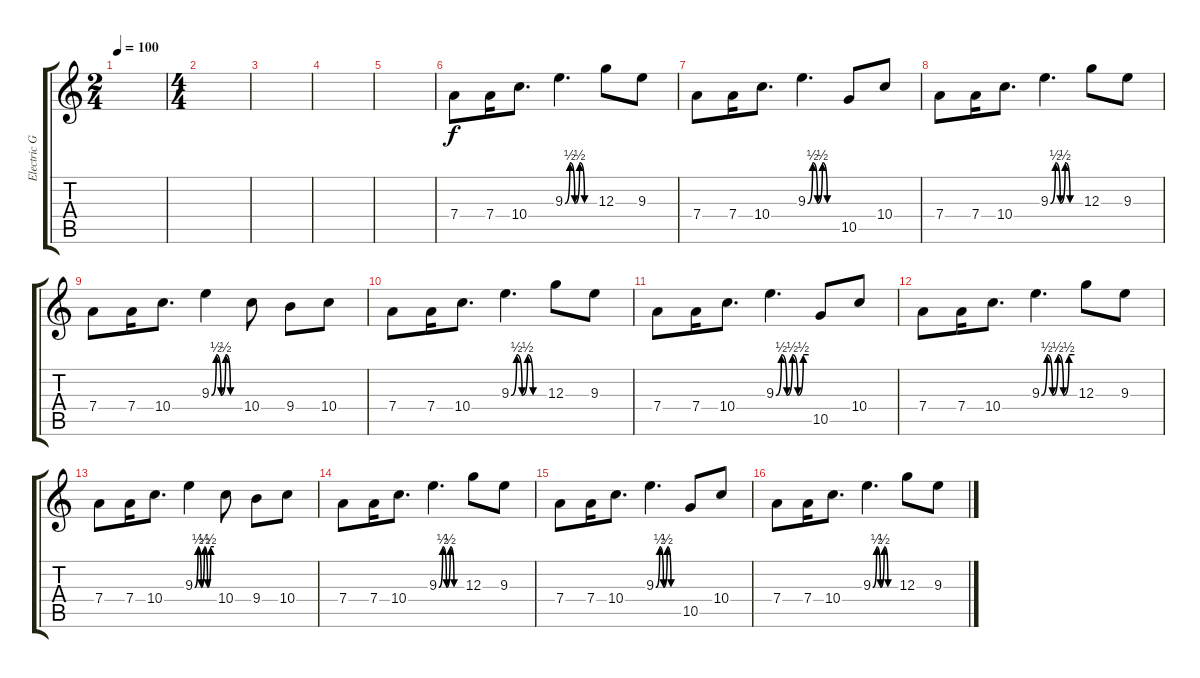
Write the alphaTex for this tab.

\track ("Electric Guitar" "Electric G") {instrument electricguitarclean}
\staff {score tabs}
\tuning (E4 B3 G3 D3 A2 E2) {hide}
\ts (2 4)
\tempo 100
\clef g2
\ks c
|
\ts (4 4)
|
|
|
|
7.4.8 7.4.16 10.4.8{d} 9.3{be (custom 0 0 10 2 20 0 30 2 40 0 60 0)}.4{d} 12.3.8 9.3.8 |
7.4.8 7.4.16 10.4.8{d} 9.3{be (custom 0 0 10 2 20 0 30 2 40 0 60 0)}.4{d} 10.5.8 10.4.8 |
7.4.8 7.4.16 10.4.8{d} 9.3{be (custom 0 0 10 2 20 0 30 2 40 0 60 0)}.4{d} 12.3.8 9.3.8 |
7.4.8 7.4.16 10.4.8{d} 9.3{be (custom 0 0 10 2 20 0 30 2 40 0 60 0)}.4 10.4.8 9.4.8 10.4.8 |
7.4.8 7.4.16 10.4.8{d} 9.3{be (custom 0 0 10 2 20 0 30 2 40 0 60 0)}.4{d} 12.3.8 9.3.8 |
7.4.8 7.4.16 10.4.8{d} 9.3{be (custom 0 0 10 2 20 0 30 2 40 0 50 2 60 2)}.4{d} 10.5.8 10.4.8 |
7.4.8 7.4.16 10.4.8{d} 9.3{be (custom 0 0 10 2 20 0 30 2 40 0 50 2 60 2)}.4{d} 12.3.8 9.3.8 |
7.4.8 7.4.16 10.4.8{d} 9.3{be (custom 0 0 10 2 20 0 30 2 40 0 50 2 60 2)}.4 10.4.8 9.4.8 10.4.8 |
7.4.8 7.4.16 10.4.8{d} 9.3{be (custom 0 0 10 2 20 0 30 2 40 0 60 0)}.4{d} 12.3.8 9.3.8 |
7.4.8 7.4.16 10.4.8{d} 9.3{be (custom 0 0 10 2 20 0 30 2 40 0 60 0)}.4{d} 10.5.8 10.4.8 |
7.4.8 7.4.16 10.4.8{d} 9.3{be (custom 0 0 10 2 20 0 30 2 40 0 60 0)}.4{d} 12.3.8 9.3.8
